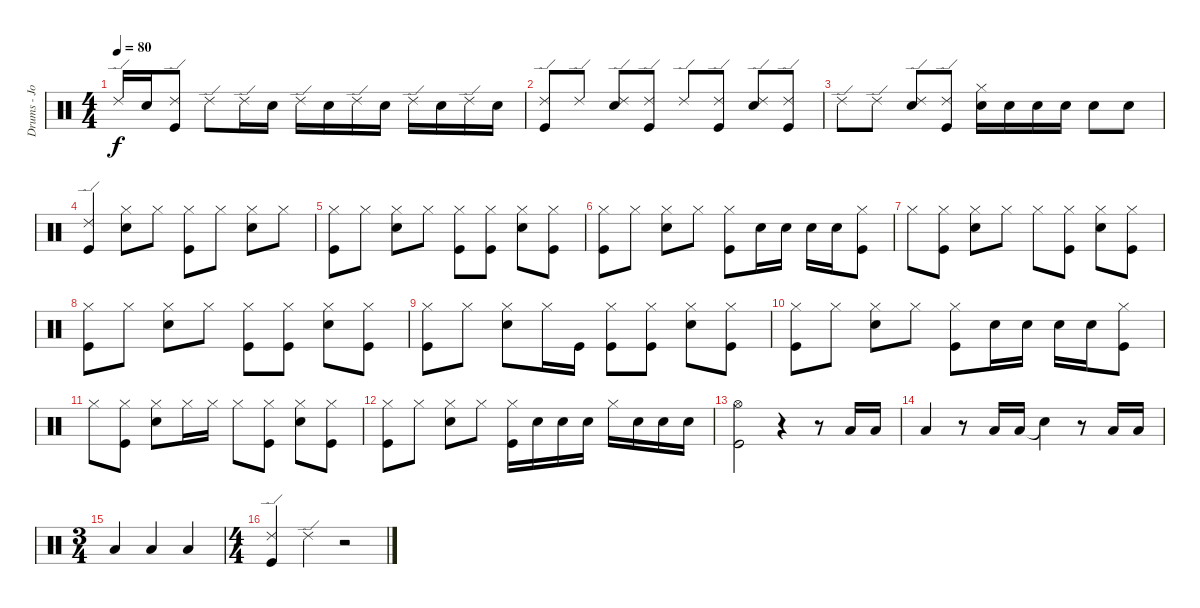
\track ("Drums - John Bohan" "Drums - Jo") {instrument percussion}
\staff {score}
\articulation defaults
\ts (4 4)
\tempo 80
\clef neutral
\ks c "Ride (edge) 2".16{dy f} "Snare (hit) 2".16
("Ride (edge) 2" "Kick (hit)").8 "Ride (edge) 2".8 "Ride (edge) 2".16 "Snare (hit) 2".16 "Ride (edge) 2".16 "Snare (hit) 2".16 "Ride (edge) 2".16 "Snare (hit) 2".16 "Ride (edge) 2".16 "Snare (hit) 2".16 "Ride (edge) 2".16 "Snare (hit) 2".16 |
("Ride (edge) 2" "Kick (hit)").8 "Ride (edge) 2".8 ("Ride (edge) 2" "Snare (hit) 2").8 ("Ride (edge) 2" "Kick (hit)").8 "Ride (edge) 2".8 ("Ride (edge) 2" "Kick (hit)").8 ("Ride (edge) 2" "Snare (hit) 2").8 ("Ride (edge) 2" "Kick (hit)").8 |
"Ride (edge) 2".8 "Ride (edge) 2".8 ("Ride (edge) 2" "Snare (hit) 2").8 ("Ride (edge) 2" "Kick (hit)").8 ("Hi-Hat (closed)" "Snare (hit) 2").16 "Snare (hit) 2".16 "Snare (hit) 2".16 "Snare (hit) 2".16 "Snare (hit) 2".8 "Snare (hit) 2".8 |
("Ride (edge) 2" "Kick (hit)").4 ("Hi-Hat (closed)" "Snare (hit) 2").8 "Hi-Hat (closed)".8 ("Hi-Hat (closed)" "Kick (hit)").8 "Hi-Hat (closed)".8 ("Hi-Hat (closed)" "Snare (hit) 2").8 "Hi-Hat (closed)".8 |
("Hi-Hat (closed)" "Kick (hit)").8 "Hi-Hat (closed)".8 ("Hi-Hat (closed)" "Snare (hit) 2").8 "Hi-Hat (closed)".8 ("Hi-Hat (closed)" "Kick (hit)").8 ("Hi-Hat (closed)" "Kick (hit)").8 ("Hi-Hat (closed)" "Snare (hit) 2").8 ("Hi-Hat (closed)" "Kick (hit)").8 |
("Hi-Hat (closed)" "Kick (hit)").8 "Hi-Hat (closed)".8 ("Hi-Hat (closed)" "Snare (hit) 2").8 "Hi-Hat (closed)".8 ("Hi-Hat (closed)" "Kick (hit)").8 "Snare (hit) 2".16 "Snare (hit) 2".16 "Snare (hit) 2".16 "Snare (hit) 2".16 ("Hi-Hat (closed)" "Kick (hit)").8 |
"Hi-Hat (closed)".8 ("Hi-Hat (closed)" "Kick (hit)").8 ("Hi-Hat (closed)" "Snare (hit) 2").8 "Hi-Hat (closed)".8 "Hi-Hat (closed)".8 ("Hi-Hat (closed)" "Kick (hit)").8 ("Hi-Hat (closed)" "Snare (hit) 2").8 ("Hi-Hat (closed)" "Kick (hit)").8 |
("Hi-Hat (closed)" "Kick (hit)").8 "Hi-Hat (closed)".8 ("Hi-Hat (closed)" "Snare (hit) 2").8 "Hi-Hat (closed)".8 ("Hi-Hat (closed)" "Kick (hit)").8 ("Hi-Hat (closed)" "Kick (hit)").8 ("Hi-Hat (closed)" "Snare (hit) 2").8 ("Hi-Hat (closed)" "Kick (hit)").8 |
("Hi-Hat (closed)" "Kick (hit)").8 "Hi-Hat (closed)".8 ("Hi-Hat (closed)" "Snare (hit) 2").8 "Hi-Hat (closed)".16 "Kick (hit)".16 ("Hi-Hat (closed)" "Kick (hit)").8 ("Hi-Hat (closed)" "Kick (hit)").8 ("Hi-Hat (closed)" "Snare (hit) 2").8 ("Hi-Hat (closed)" "Kick (hit)").8 |
("Hi-Hat (closed)" "Kick (hit)").8 "Hi-Hat (closed)".8 ("Hi-Hat (closed)" "Snare (hit) 2").8 "Hi-Hat (closed)".8 ("Hi-Hat (closed)" "Kick (hit)").8 "Snare (hit) 2".16 "Snare (hit) 2".16 "Snare (hit) 2".16 "Snare (hit) 2".16 ("Hi-Hat (closed)" "Kick (hit)").8 |
"Hi-Hat (closed)".8 ("Hi-Hat (closed)" "Kick (hit)").8 ("Hi-Hat (closed)" "Snare (hit) 2").8 "Hi-Hat (closed)".16 "Hi-Hat (closed)".16 "Hi-Hat (closed)".8 ("Hi-Hat (closed)" "Kick (hit)").8 ("Hi-Hat (closed)" "Snare (hit) 2").8 ("Hi-Hat (closed)" "Kick (hit)").8 |
("Hi-Hat (closed)" "Kick (hit)").8 "Hi-Hat (closed)".8 ("Hi-Hat (closed)" "Snare (hit) 2").8 "Hi-Hat (closed)".8 ("Hi-Hat (closed)" "Kick (hit)").16 "Snare (hit) 2".16 "Snare (hit) 2".16 "Snare (hit) 2".16 "Hi-Hat (closed)".16 "Snare (hit) 2".16 "Snare (hit) 2".16 "Snare (hit) 2".16 |
("Hi-Hat (open)" "Kick (hit)").2 r.4 r.8 "Low Tom (hit)".16 "Low Tom (hit)".16 |
"Low Tom (hit)".4 r.8 "Low Tom (hit)".16 "Low Tom (hit)".16 "Snare (hit)"{t}.4 r.8 "Low Tom (hit)".16 "Low Tom (hit)".16 |
\ts (3 4)
"Low Tom (hit)".4 "Low Tom (hit)".4 "Low Tom (hit)".4 |
\ts (4 4)
("Ride (edge) 2" "Kick (hit)").4 "Ride (edge) 2".4 r.2
